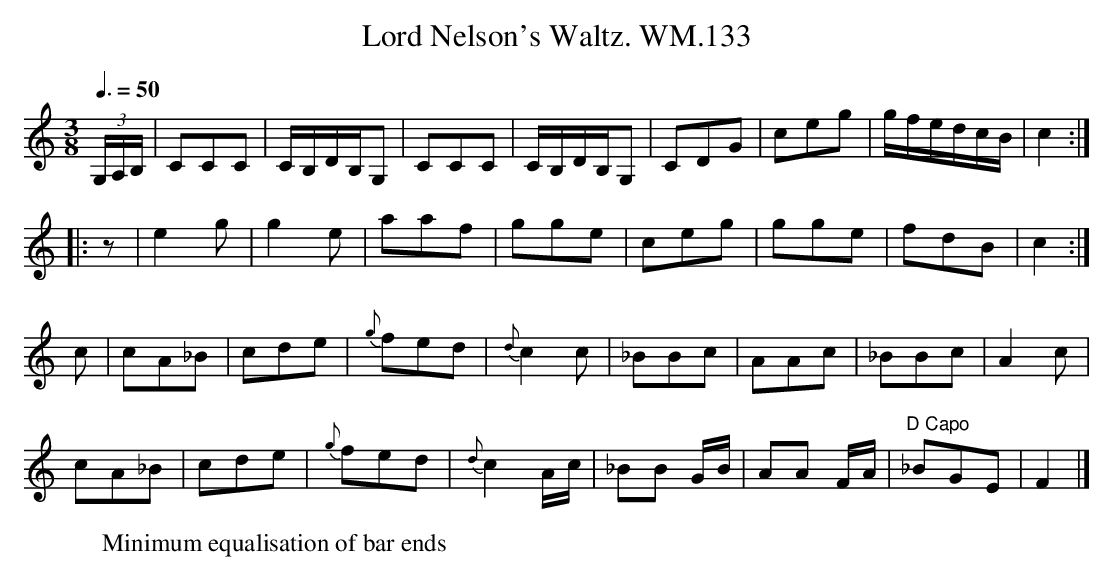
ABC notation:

X:1
T:Lord Nelson's Waltz. WM.133
M:3/8
L:1/16
Q:3/8=50
K:C
(3G,A,B,|C2C2C2|CB,DB,G,2|C2C2C2|CB,DB,G,2|C2D2G2|c2e2g2|gfedcB|c4:|
|:z2|e4g2|g4e2|a2a2f2|g2g2e2|c2e2g2|g2g2e2|f2d2B2|c4:|
c2|c2A2_B2|c2d2e2|{g}f2e2d2|{d}c4c2|_B2B2c2|A2A2c2|_B2B2c2|A4c2|
c2A2_B2|c2d2e2|{g}f2e2d2|{d}c4Ac|_B2B2 GB|A2A2 FA|"D Capo"_B2G2E2|F4|]
W:Minimum equalisation of bar ends
